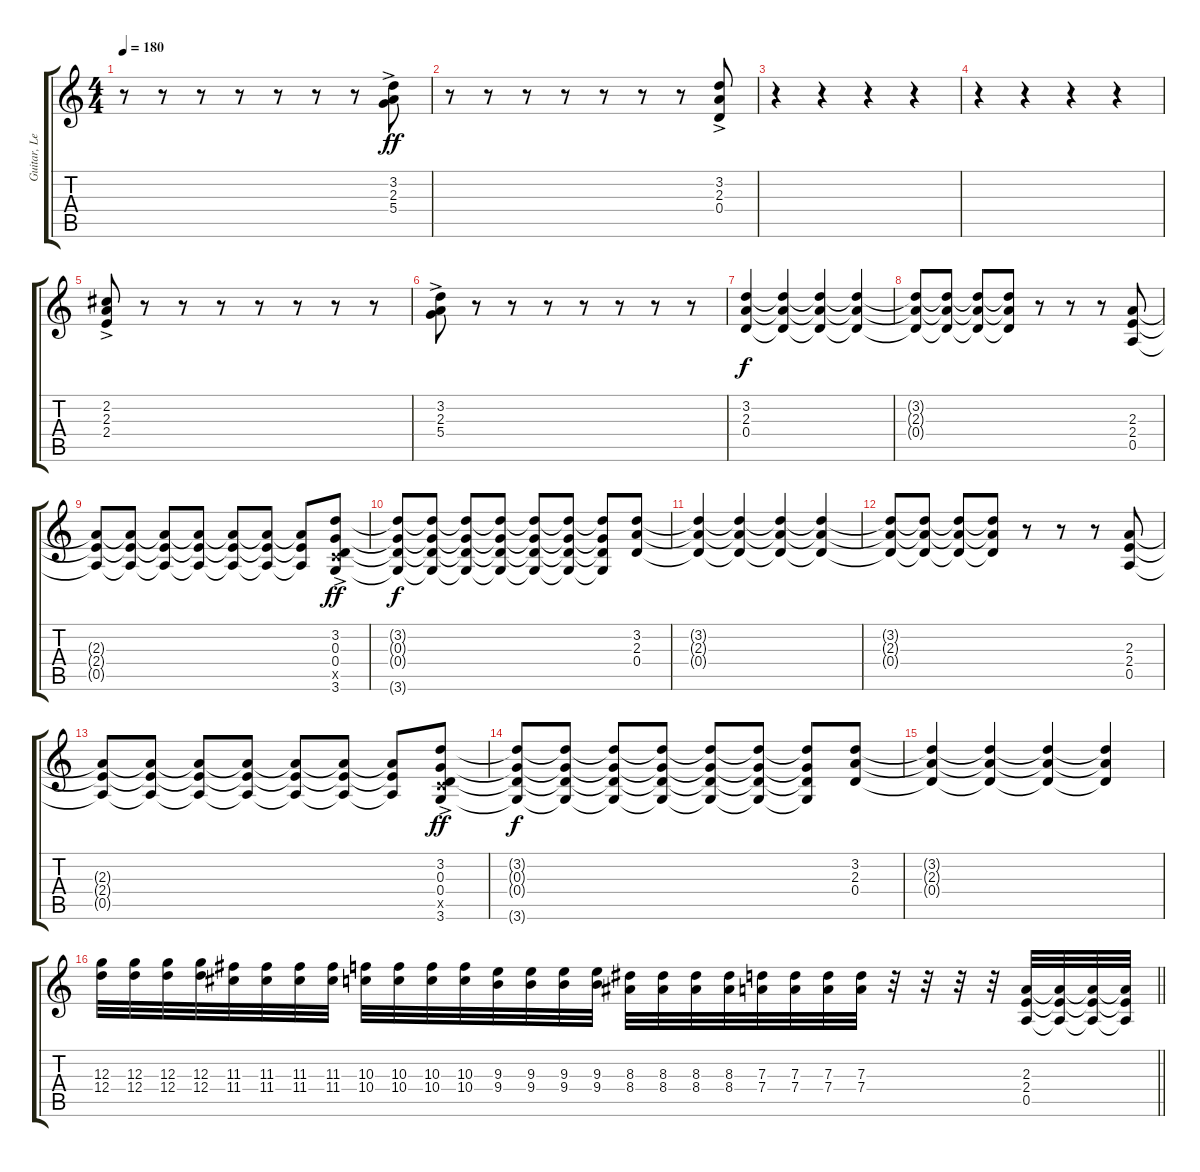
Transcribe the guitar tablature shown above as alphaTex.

\track ("Guitar, Lead" "Guitar, Le") {instrument distortionguitar}
\staff {score tabs}
\tuning (E4 B3 G3 D3 A2 E2) {hide}
\ts (4 4)
\tempo 180
\clef g2
\ks c
r.8{dy f} r.8 r.8 r.8 r.8 r.8 r.8 (3.2{ac} 2.3{ac} 5.4{ac}).8{dy ff} |
r.8 r.8 r.8 r.8 r.8 r.8 r.8 (3.2{ac} 2.3{ac} 0.4{ac}).8 |
r.4 r.4 r.4 r.4 |
r.4 r.4 r.4 r.4 |
(2.2 2.3{ac} 2.4{ac}).8 r.8 r.8 r.8 r.8 r.8 r.8 r.8 |
(3.2{ac} 2.3{ac} 5.4{ac}).8 r.8 r.8 r.8 r.8 r.8 r.8 r.8 |
(3.2 2.3 0.4).4{dy f} (3.2{t} 2.3{t} 0.4{t}).4 (3.2{t} 2.3{t} 0.4{t}).4 (3.2{t} 2.3{t} 0.4{t}).4 |
(3.2{t} 2.3{t} 0.4{t}).8 (3.2{t} 2.3{t} 0.4{t}).8 (3.2{t} 2.3{t} 0.4{t}).8 (3.2{t} 2.3{t} 0.4{t}).8 r.8 r.8 r.8 (2.3 2.4 0.5).8 |
(2.3{t} 2.4{t} 0.5{t}).8 (2.3{t} 2.4{t} 0.5{t}).8 (2.3{t} 2.4{t} 0.5{t}).8 (2.3{t} 2.4{t} 0.5{t}).8 (2.3{t} 2.4{t} 0.5{t}).8 (2.3{t} 2.4{t} 0.5{t}).8 (2.3{t} 2.4{t} 0.5{t}).8 (3.2{ac} 0.3{ac} 0.4{ac} 3.5{ac x} 3.6{ac}).8{dy ff} |
(3.2{t} 0.3{t} 0.4{t} 3.6{t}).8{dy f} (3.2{t} 0.3{t} 0.4{t} 3.6{t}).8 (3.2{t} 0.3{t} 0.4{t} 3.6{t}).8 (3.2{t} 0.3{t} 0.4{t} 3.6{t}).8 (3.2{t} 0.3{t} 0.4{t} 3.6{t}).8 (3.2{t} 0.3{t} 0.4{t} 3.6{t}).8 (3.2{t} 0.3{t} 0.4{t} 3.6{t}).8 (3.2 2.3 0.4).8 |
(3.2{t} 2.3{t} 0.4{t}).4 (3.2{t} 2.3{t} 0.4{t}).4 (3.2{t} 2.3{t} 0.4{t}).4 (3.2{t} 2.3{t} 0.4{t}).4 |
(3.2{t} 2.3{t} 0.4{t}).8 (3.2{t} 2.3{t} 0.4{t}).8 (3.2{t} 2.3{t} 0.4{t}).8 (3.2{t} 2.3{t} 0.4{t}).8 r.8 r.8 r.8 (2.3 2.4 0.5).8 |
(2.3{t} 2.4{t} 0.5{t}).8 (2.3{t} 2.4{t} 0.5{t}).8 (2.3{t} 2.4{t} 0.5{t}).8 (2.3{t} 2.4{t} 0.5{t}).8 (2.3{t} 2.4{t} 0.5{t}).8 (2.3{t} 2.4{t} 0.5{t}).8 (2.3{t} 2.4{t} 0.5{t}).8 (3.2{ac} 0.3{ac} 0.4{ac} 3.5{ac x} 3.6{ac}).8{dy ff} |
(3.2{t} 0.3{t} 0.4{t} 3.6{t}).8{dy f} (3.2{t} 0.3{t} 0.4{t} 3.6{t}).8 (3.2{t} 0.3{t} 0.4{t} 3.6{t}).8 (3.2{t} 0.3{t} 0.4{t} 3.6{t}).8 (3.2{t} 0.3{t} 0.4{t} 3.6{t}).8 (3.2{t} 0.3{t} 0.4{t} 3.6{t}).8 (3.2{t} 0.3{t} 0.4{t} 3.6{t}).8 (3.2 2.3 0.4).8 |
(3.2{t} 2.3{t} 0.4{t}).4 (3.2{t} 2.3{t} 0.4{t}).4 (3.2{t} 2.3{t} 0.4{t}).4 (3.2{t} 2.3{t} 0.4{t}).4 |
\barLineRight lightlight
(12.3 12.4).32{instrument guitarfretnoise} (12.3 12.4).32 (12.3 12.4).32 (12.3 12.4).32 (11.3 11.4).32 (11.3 11.4).32 (11.3 11.4).32 (11.3 11.4).32 (10.3 10.4).32 (10.3 10.4).32 (10.3 10.4).32 (10.3 10.4).32 (9.3 9.4).32 (9.3 9.4).32 (9.3 9.4).32 (9.3 9.4).32 (8.3 8.4).32 (8.3 8.4).32 (8.3 8.4).32 (8.3 8.4).32 (7.3 7.4).32 (7.3 7.4).32 (7.3 7.4).32 (7.3 7.4).32 r.32 r.32 r.32 r.32 (2.3 2.4 0.5).32{instrument distortionguitar} (2.3{t} 2.4{t} 0.5{t}).32 (2.3{t} 2.4{t} 0.5{t}).32 (2.3{t} 2.4{t} 0.5{t}).32
